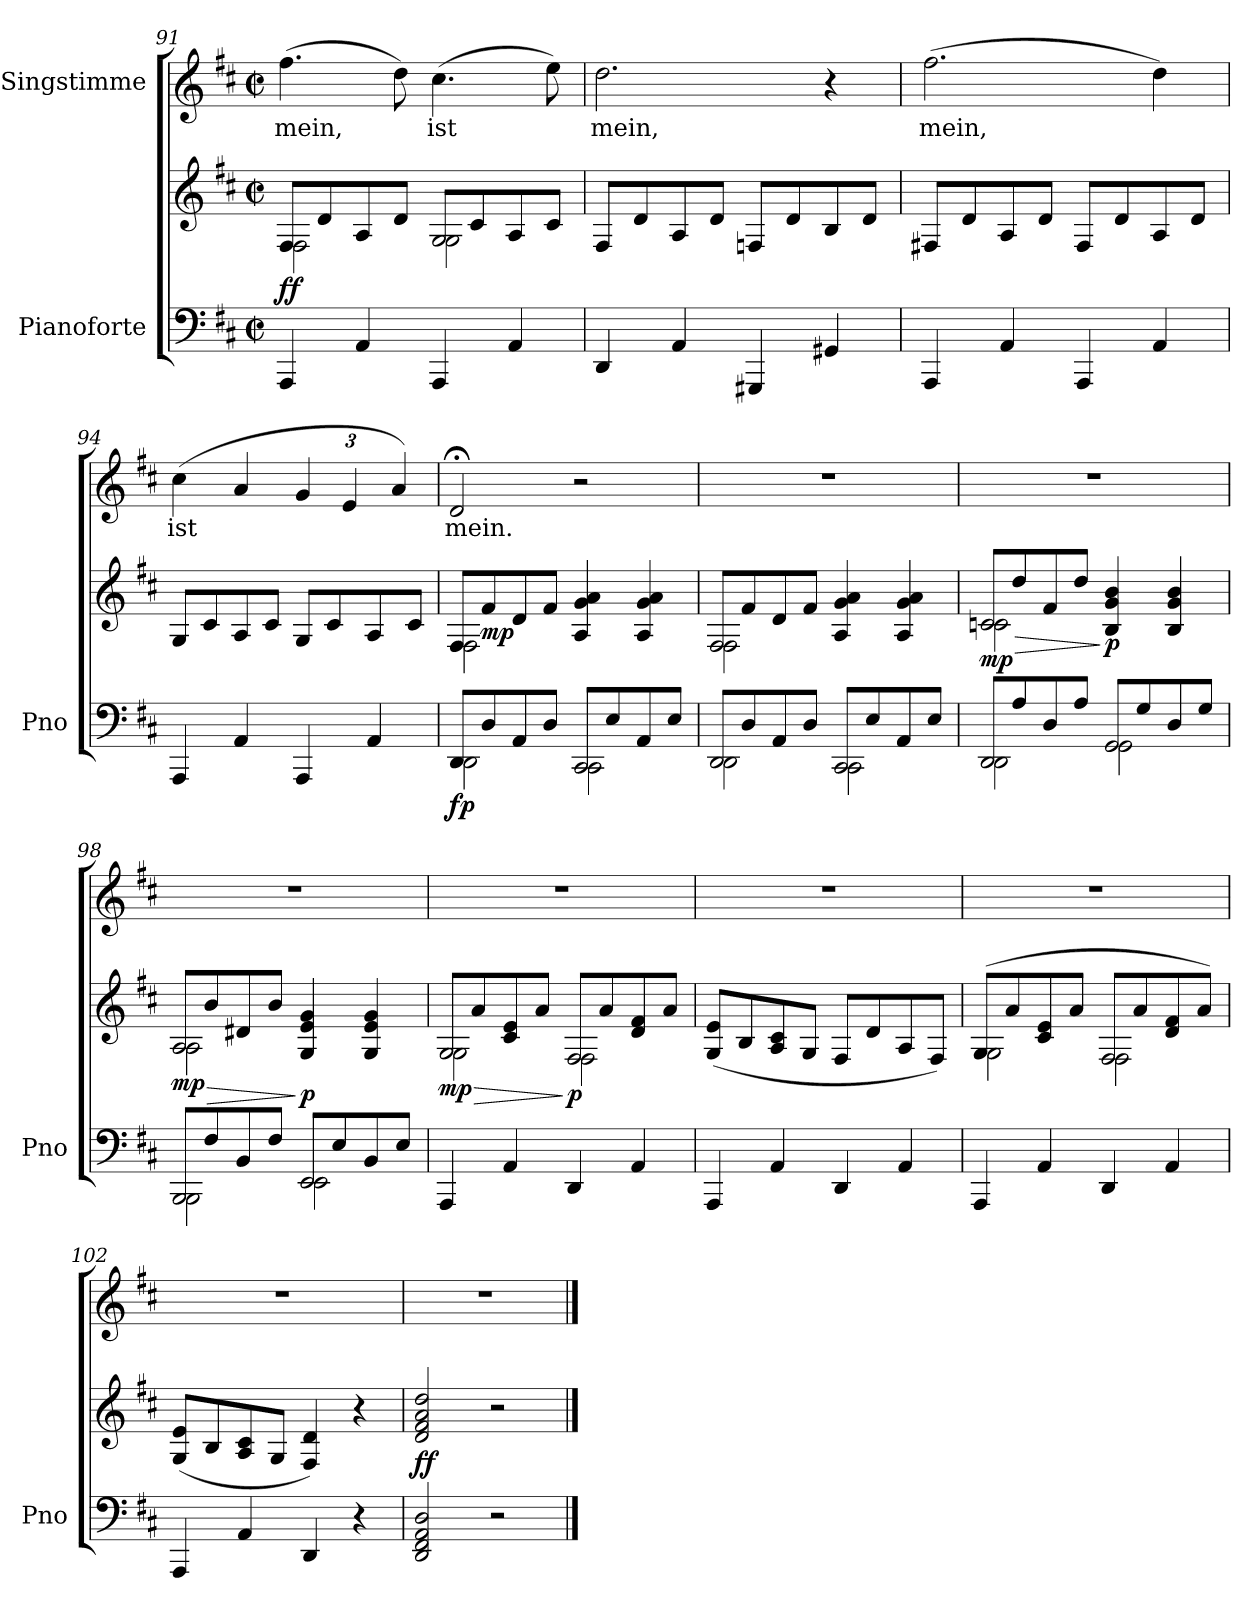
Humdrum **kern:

**kern	**kern	**dynam	**kern	**text
*part2	*part2	*part2	*part1	*part1
*staff3	*staff2	*staff2/3	*staff1	*staff1
*I"Pianoforte	*	*	*I"Singstimme	*
*I'Pno	*	*	*	*
*clefF4	*clefG2	*	*clefG2	*
*k[f#c#]	*k[f#c#]	*	*k[f#c#]	*
*M2/2	*M2/2	*	*M2/2	*
*met(c|)	*met(c|)	*	*met(c|)	*
=91	=91	=91	=91	=91
!	!LO:N:head=open	!LO:DY:a=2	!	!LO:LY:b
*	*^	*	*	*
4AAA/	8F#/L	2F#\	ff	(>4.ff#\	mein,
.	8d/	.	.	.	.
4AA/	8A/	.	.	.	.
.	8d/J	.	.	8dd\)	.
!	!LO:N:head=open	!	!	!	!LO:LY:b
4AAA/	8G/L	2G\	.	(>4.cc#\	ist
.	8c#/	.	.	.	.
4AA/	8A/	.	.	.	.
.	8c#/J	.	.	8ee\)	.
*	*v	*v	*	*	*
!!LO:LB:g=z
=92	=92	=92	=92	=92
!	!	!	!	!LO:LY:b
4DD/	8F#/L	.	2.dd\	mein,
.	8d/	.	.	.
4AA/	8A/	.	.	.
.	8d/J	.	.	.
4GGG#X/	8Fn/L	.	.	.
.	8d/	.	.	.
4GG#X/	8B/	.	4r	.
.	8d/J	.	.	.
=93	=93	=93	=93	=93
*	*	*	*MM150	*
!	!	!	!	!LO:LY:b
4AAA/	8F#X/L	.	(>2.ff#\	mein,
.	8d/	.	.	.
4AA/	8A/	.	.	.
.	8d/J	.	.	.
4AAA/	8F#/L	.	.	.
.	8d/	.	.	.
4AA/	8A/	.	4dd\)	.
.	8d/J	.	.	.
=94	=94	=94	=94	=94
!	!	!	!	!LO:LY:b
4AAA/	8G/L	.	(>4cc#\	ist
.	8c#/	.	.	.
4AA/	8A/	.	4a/	.
.	8c#/J	.	.	.
*	*	*	*Xbrackettup	*
4AAA/	8G/L	.	6g/	.
.	8c#/	.	.	.
.	.	.	6e/	.
4AA/	8A/	.	.	.
.	.	.	6a/)	.
.	8c#/J	.	.	.
=95	=95	=95	=95	=95
*	*	*	*MM168	*
!LO:N:head=open	!LO:N:head=open	!LO:DY:b=2	!	!LO:LY:b
*^	*^	*	*	*
8DD/L	2DD\	8F#/L	2F#\	fp	2d;</	mein.
!	!	!	!	!LO:DY:b	!	!
8D/	.	8f#/	.	mp	.	.
8AA/	.	8d/	.	.	.	.
8D/J	.	8f#/J	.	.	.	.
!LO:N:head=open	!	!	!	!	!	!
8CC#/L	2CC#\	4A/ 4g/ 4a/	2ryy	.	2r	.
8E/	.	.	.	.	.	.
8AA/	.	4A/ 4g/ 4a/	.	.	.	.
8E/J	.	.	.	.	.	.
=96	=96	=96	=96	=96	=96	=96
!LO:N:head=open	!	!LO:N:head=open	!	!	!	!
8DD/L	2DD\	8F#/L	2F#\	.	1r	.
8D/	.	8f#/	.	.	.	.
8AA/	.	8d/	.	.	.	.
8D/J	.	8f#/J	.	.	.	.
!LO:N:head=open	!	!	!	!	!	!
8CC#/L	2CC#\	4A/ 4g/ 4a/	2ryy	.	.	.
8E/	.	.	.	.	.	.
8AA/	.	4A/ 4g/ 4a/	.	.	.	.
8E/J	.	.	.	.	.	.
=97	=97	=97	=97	=97	=97	=97
!LO:N:head=open	!	!LO:N:head=open	!	!LO:HP:b	!	!
!	!	!	!	!LO:DY:n=1:b	!	!
8DD/L	2DD\	8cn/L	2c\	> mp	1r	.
8A/	.	8dd/	.	.	.	.
8D/	.	8f#/	.	.	.	.
8A/J	.	8dd/J	.	.	.	.
!LO:N:head=open	!	!	!	!LO:DY:n=2:b	!	!
8GG/L	2GG\	4B/ 4g/ 4b/	2ryy	] p	.	.
8G/	.	.	.	.	.	.
8D/	.	4B/ 4g/ 4b/	.	.	.	.
8G/J	.	.	.	.	.	.
!!LO:LB:g=z
=98	=98	=98	=98	=98	=98	=98
!LO:N:head=open	!	!LO:N:head=open	!	!LO:HP:b	!	!
!	!	!	!	!LO:DY:n=1:b	!	!
8BBB/L	2BBB\	8A/L	2A\	> mp	1r	.
8F#/	.	8b/	.	.	.	.
8BB/	.	8d#X/	.	.	.	.
8F#/J	.	8b/J	.	.	.	.
!LO:N:head=open	!	!	!	!LO:DY:n=2:b	!	!
8EE/L	2EE\	4G/ 4e/ 4g/	2ryy	] p	.	.
8E/	.	.	.	.	.	.
8BB/	.	4G/ 4e/ 4g/	.	.	.	.
8E/J	.	.	.	.	.	.
*v	*v	*	*	*	*	*
=99	=99	=99	=99	=99	=99
!	!LO:N:head=open	!	!LO:HP:b	!	!
!	!	!	!LO:DY:n=1:b	!	!
4AAA/	8G/L	2G\	> mp	1r	.
.	8a/	.	.	.	.
4AA/	8c#/ 8e/	.	.	.	.
.	8a/J	.	.	.	.
!	!LO:N:head=open	!	!LO:DY:n=2:b	!	!
4DD/	8F#/L	2F#\	] p	.	.
.	8a/	.	.	.	.
4AA/	8d/ 8f#/	.	.	.	.
.	8a/J	.	.	.	.
*	*v	*v	*	*	*
=100	=100	=100	=100	=100
4AAA/	(<8G/ 8e/L	.	1r	.
.	8B/	.	.	.
4AA/	8A/ 8c#/	.	.	.
.	8G/J	.	.	.
4DD/	8F#/L	.	.	.
.	8d/	.	.	.
4AA/	8A/	.	.	.
.	8F#/J)	.	.	.
=101	=101	=101	=101	=101
!	!LO:N:head=open	!	!	!
*	*^	*	*	*
4AAA/	(>8G/L	2G\	.	1r	.
.	8a/	.	.	.	.
4AA/	8c#/ 8e/	.	.	.	.
.	8a/J	.	.	.	.
!	!LO:N:head=open	!	!	!	!
4DD/	8F#/L	2F#\	.	.	.
.	8a/	.	.	.	.
4AA/	8d/ 8f#/	.	.	.	.
.	8a/J)	.	.	.	.
*	*v	*v	*	*	*
=102	=102	=102	=102	=102
4AAA/	(<8G/ 8e/L	.	1r	.
.	8B/	.	.	.
4AA/	8A/ 8c#/	.	.	.
.	8G/J	.	.	.
4DD/	4F#/ 4d/)	.	.	.
4r	4r	.	.	.
=103	=103	=103	=103	=103
!	!	!LO:DY:a=2	!	!
2DD/ 2FF#/ 2AA/ 2D/	2d/ 2f#/ 2a/ 2dd/	ff	1r	.
2r	2r	.	.	.
==	==	==	==	==
*-	*-	*-	*-	*-
